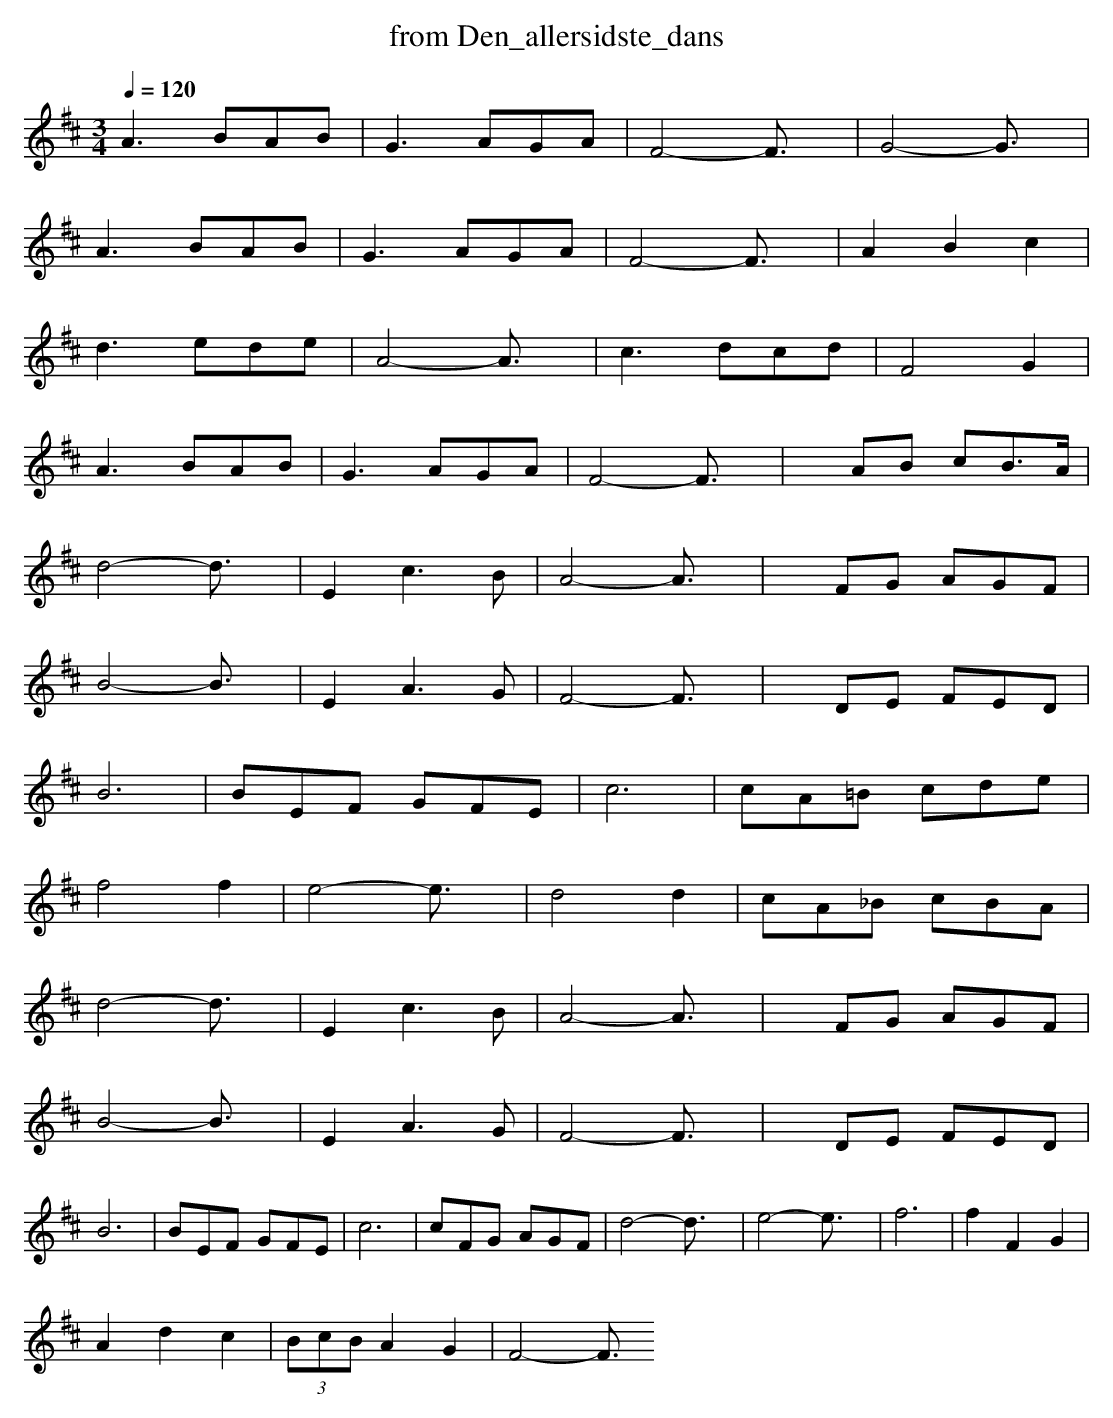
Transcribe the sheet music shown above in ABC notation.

X:1
T: from Den_allersidste_dans
M: 3/4
L: 1/8
Q: 1/4=120
K: D
A3 BAB|G3 AGA|F4-F3/2x/2|G4-G3/2x/2|
A3 BAB|G3 AGA|F4-F3/2x/2|A2B2c2|
d3 ede|A4-A3/2x/2|c3 dcd|F4G2|
A3 BAB|G3 AGA|F4-F3/2x/2|xAB cB3/2A/2|
d4-d3/2x/2|E2c3B|A4-A3/2x/2|xFG AGF|
B4-B3/2x/2|E2A3G|F4-F3/2x/2|xDE FED|
B6|BEF GFE|c6|cA=B cde|
f4f2|e4-e3/2x/2|d4d2|cA_B cBA|
d4-d3/2x/2|E2c3B|A4-A3/2x/2|xFG AGF|
B4-B3/2x/2|E2A3G|F4-F3/2x/2|xDE FED|
B6|BEF GFE|c6|cFG AGF|d4-d3/2x/2|e4-e3/2x/2|f6|f2F2G2|
A2d2c2|(3BcBA2G2|F4-F3/2
